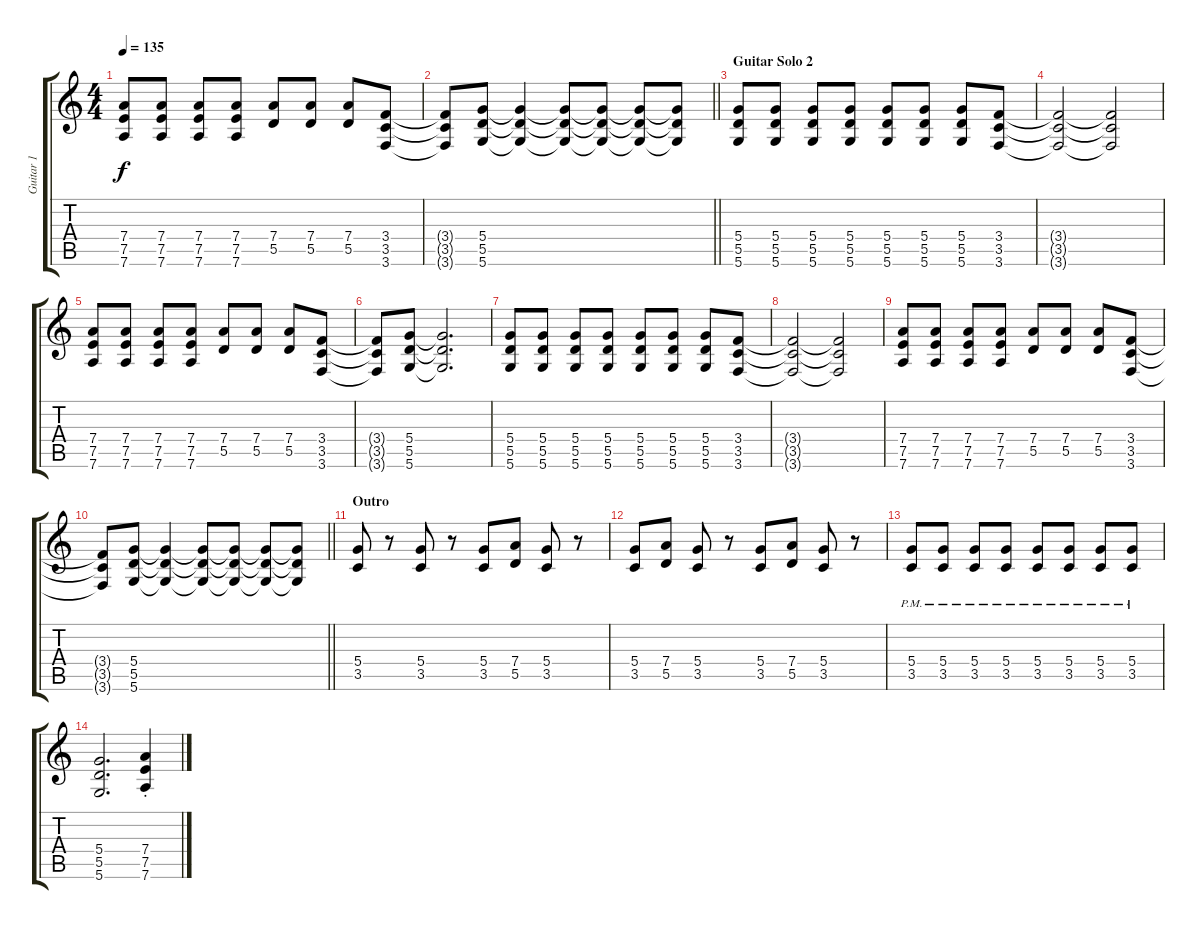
\track ("Guitar 1" "Guitar 1") {instrument overdrivenguitar}
\staff {score tabs}
\tuning (E4 B3 G3 D3 A2 D2) {hide}
\ts (4 4)
\tempo 135
\clef g2
\ks c
(7.4 7.5 7.6).8{dy f} (7.4 7.5 7.6).8 (7.4 7.5 7.6).8 (7.4 7.5 7.6).8 (7.4 5.5).8 (7.4 5.5).8 (7.4 5.5).8 (3.4 3.5 3.6).8 |
\barLineRight lightlight
(3.4{t} 3.5{t} 3.6{t}).8 (5.4 5.5 5.6).8 (5.4{t} 5.5{t} 5.6{t}).4 (5.4{t} 5.5{t} 5.6{t}).8 (5.4{t} 5.5{t} 5.6{t}).8 (5.4{t} 5.5{t} 5.6{t}).8 (5.4{t} 5.5{t} 5.6{t}).8 |
\section ("" "Guitar Solo 2")
(5.4 5.5 5.6).8 (5.4 5.5 5.6).8 (5.4 5.5 5.6).8 (5.4 5.5 5.6).8 (5.4 5.5 5.6).8 (5.4 5.5 5.6).8 (5.4 5.5 5.6).8 (3.4 3.5 3.6).8 |
(3.4{t} 3.5{t} 3.6{t}).2 (3.4{t} 3.5{t} 3.6{t}).2 |
(7.4 7.5 7.6).8 (7.4 7.5 7.6).8 (7.4 7.5 7.6).8 (7.4 7.5 7.6).8 (7.4 5.5).8 (7.4 5.5).8 (7.4 5.5).8 (3.4 3.5 3.6).8 |
(3.4{t} 3.5{t} 3.6{t}).8 (5.4 5.5 5.6).8 (5.4{t} 5.5{t} 5.6{t}).2{d} |
(5.4 5.5 5.6).8 (5.4 5.5 5.6).8 (5.4 5.5 5.6).8 (5.4 5.5 5.6).8 (5.4 5.5 5.6).8 (5.4 5.5 5.6).8 (5.4 5.5 5.6).8 (3.4 3.5 3.6).8 |
(3.4{t} 3.5{t} 3.6{t}).2 (3.4{t} 3.5{t} 3.6{t}).2 |
(7.4 7.5 7.6).8 (7.4 7.5 7.6).8 (7.4 7.5 7.6).8 (7.4 7.5 7.6).8 (7.4 5.5).8 (7.4 5.5).8 (7.4 5.5).8 (3.4 3.5 3.6).8 |
\barLineRight lightlight
(3.4{t} 3.5{t} 3.6{t}).8 (5.4 5.5 5.6).8 (5.4{t} 5.5{t} 5.6{t}).4 (5.4{t} 5.5{t} 5.6{t}).8 (5.4{t} 5.5{t} 5.6{t}).8 (5.4{t} 5.5{t} 5.6{t}).8 (5.4{t} 5.5{t} 5.6{t}).8 |
\section ("" "Outro")
(5.4 3.5).8 r.8 (5.4 3.5).8 r.8 (5.4 3.5).8 (7.4 5.5).8 (5.4 3.5).8 r.8 |
(5.4 3.5).8 (7.4 5.5).8 (5.4 3.5).8 r.8 (5.4 3.5).8 (7.4 5.5).8 (5.4 3.5).8 r.8 |
(5.4{pm} 3.5{pm}).8 (5.4{pm} 3.5{pm}).8 (5.4{pm} 3.5{pm}).8 (5.4{pm} 3.5{pm}).8 (5.4{pm} 3.5{pm}).8 (5.4{pm} 3.5{pm}).8 (5.4{pm} 3.5{pm}).8 (5.4{pm} 3.5{pm}).8 |
(5.4 5.5 5.6).2{d} (7.4{st} 7.5{st} 7.6{st}).4
